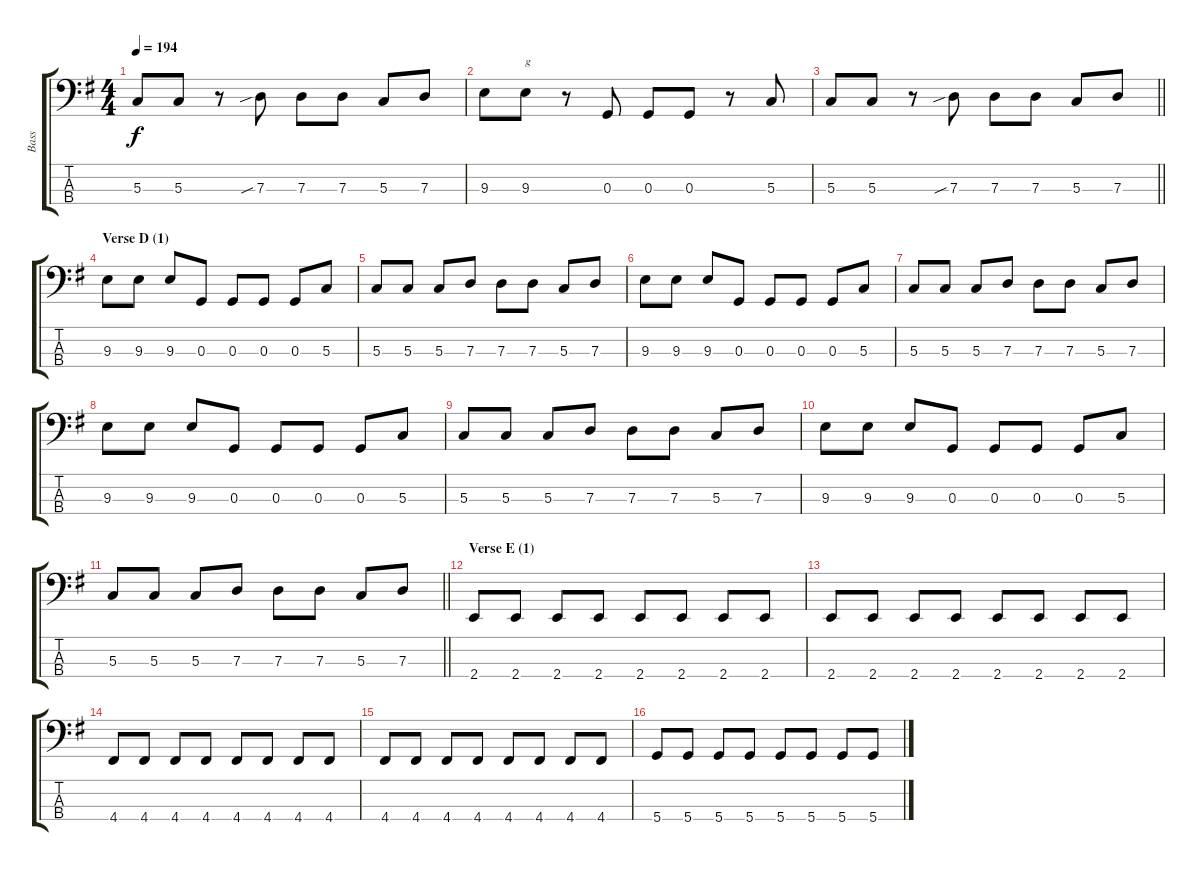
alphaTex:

\track ("Bass" "Bass") {instrument electricbasspick}
\staff {score tabs}
\tuning (F2 C2 G1 D1) {hide}
\ts (4 4)
\tempo 194
\clef f4
\ks eminor
5.3.8{dy f} 5.3.8 r.8 7.3{sib}.8 7.3.8 7.3.8 5.3.8 7.3.8 |
9.3.8 9.3.8{txt "g"} r.8 0.3.8 0.3.8 0.3.8 r.8 5.3.8 |
\barLineRight lightlight
5.3.8 5.3.8 r.8 7.3{sib}.8 7.3.8 7.3.8 5.3.8 7.3.8 |
\section ("" "Verse D (1)")
9.3.8 9.3.8 9.3.8 0.3.8 0.3.8 0.3.8 0.3.8 5.3.8 |
5.3.8 5.3.8 5.3.8 7.3.8 7.3.8 7.3.8 5.3.8 7.3.8 |
9.3.8 9.3.8 9.3.8 0.3.8 0.3.8 0.3.8 0.3.8 5.3.8 |
5.3.8 5.3.8 5.3.8 7.3.8 7.3.8 7.3.8 5.3.8 7.3.8 |
9.3.8 9.3.8 9.3.8 0.3.8 0.3.8 0.3.8 0.3.8 5.3.8 |
5.3.8 5.3.8 5.3.8 7.3.8 7.3.8 7.3.8 5.3.8 7.3.8 |
9.3.8 9.3.8 9.3.8 0.3.8 0.3.8 0.3.8 0.3.8 5.3.8 |
\barLineRight lightlight
5.3.8 5.3.8 5.3.8 7.3.8 7.3.8 7.3.8 5.3.8 7.3.8 |
\section ("" "Verse E (1)")
2.4.8 2.4.8 2.4.8 2.4.8 2.4.8 2.4.8 2.4.8 2.4.8 |
2.4.8 2.4.8 2.4.8 2.4.8 2.4.8 2.4.8 2.4.8 2.4.8 |
4.4.8 4.4.8 4.4.8 4.4.8 4.4.8 4.4.8 4.4.8 4.4.8 |
4.4.8 4.4.8 4.4.8 4.4.8 4.4.8 4.4.8 4.4.8 4.4.8 |
5.4.8 5.4.8 5.4.8 5.4.8 5.4.8 5.4.8 5.4.8 5.4.8
